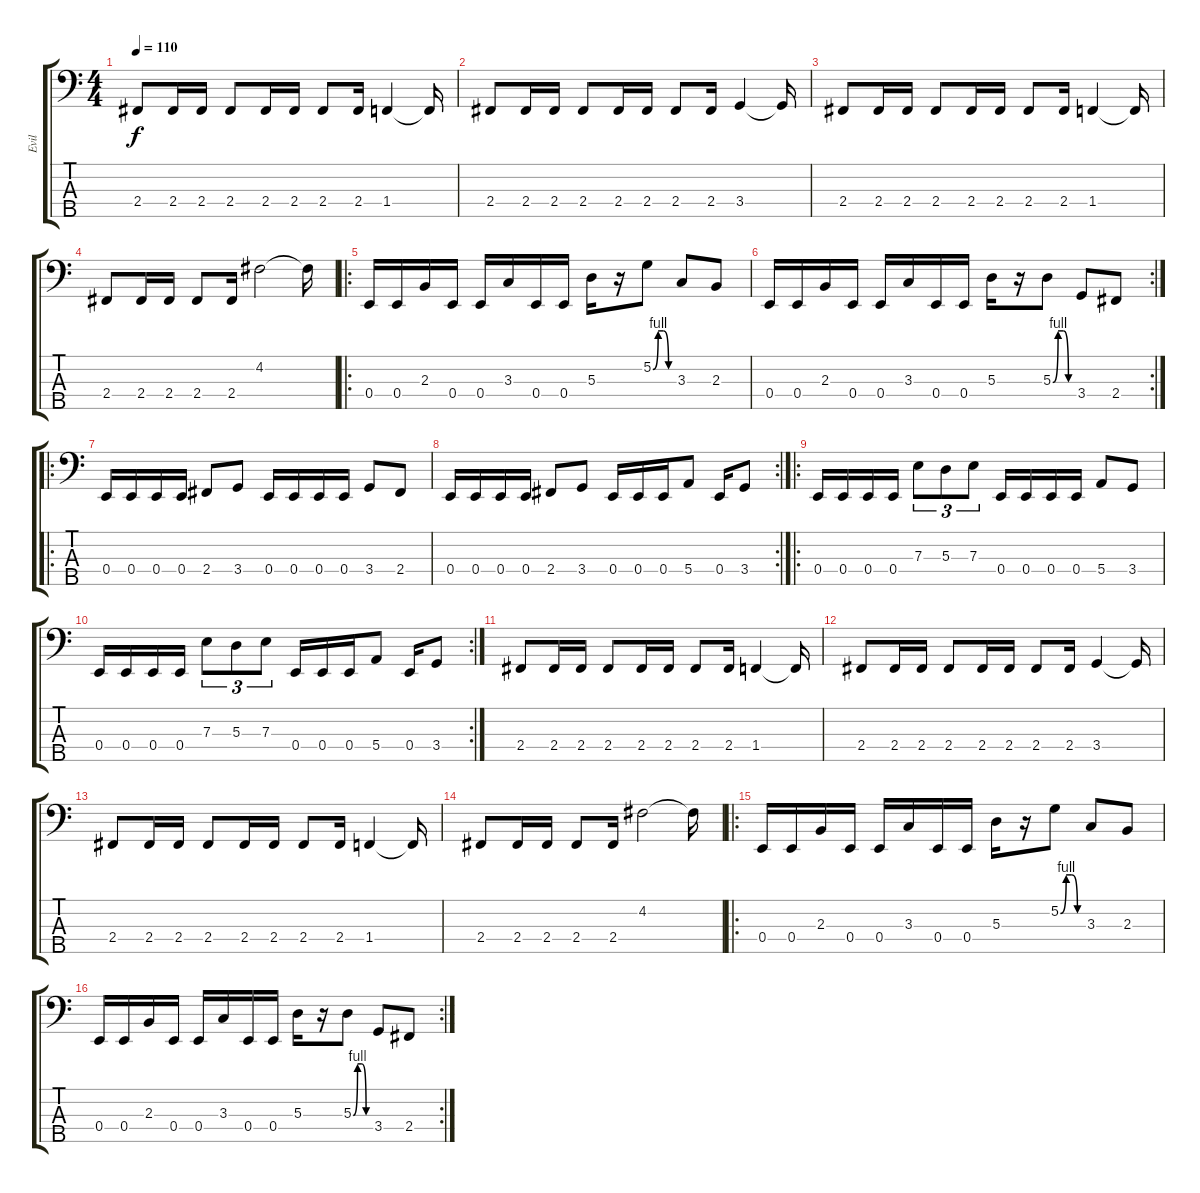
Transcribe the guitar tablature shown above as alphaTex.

\track ("Evil" "Evil") {instrument slapbass2}
\staff {score tabs}
\tuning (G2 D2 A1 E1 B0) {hide}
\ts (4 4)
\tempo 110
\clef f4
\ks c
2.4.8{dy f} 2.4.16 2.4.16 2.4.8 2.4.16 2.4.16 2.4.8 2.4.16 1.4.4 1.4{t}.16 |
2.4.8 2.4.16 2.4.16 2.4.8 2.4.16 2.4.16 2.4.8 2.4.16 3.4.4 3.4{t}.16 |
2.4.8 2.4.16 2.4.16 2.4.8 2.4.16 2.4.16 2.4.8 2.4.16 1.4.4 1.4{t}.16 |
2.4.8 2.4.16 2.4.16 2.4.8 2.4.16 4.2.2 4.2{t}.16 |
\ro
0.4.16 0.4.16 2.3.16 0.4.16 0.4.16 3.3.16 0.4.16 0.4.16 5.3.16 r.16 5.2{be (custom 0 0 15 4 30 4 45 0 60 0)}.8 3.3.8 2.3.8 |
\rc 2
0.4.16 0.4.16 2.3.16 0.4.16 0.4.16 3.3.16 0.4.16 0.4.16 5.3.16 r.16 5.3{be (custom 0 0 15 4 30 4 45 0 60 0)}.8 3.4.8 2.4.8 |
\ro
0.4.16 0.4.16 0.4.16 0.4.16 2.4.8 3.4.8 0.4.16 0.4.16 0.4.16 0.4.16 3.4.8 2.4.8 |
\rc 2
0.4.16 0.4.16 0.4.16 0.4.16 2.4.8 3.4.8 0.4.16 0.4.16 0.4.16 5.4.8 0.4.16 3.4.8 |
\ro
0.4.16 0.4.16 0.4.16 0.4.16 7.3.8{tu (3 2)} 5.3.8{tu (3 2)} 7.3.8{tu (3 2)} 0.4.16 0.4.16 0.4.16 0.4.16 5.4.8 3.4.8 |
\rc 2
0.4.16 0.4.16 0.4.16 0.4.16 7.3.8{tu (3 2)} 5.3.8{tu (3 2)} 7.3.8{tu (3 2)} 0.4.16 0.4.16 0.4.16 5.4.8 0.4.16 3.4.8 |
2.4.8 2.4.16 2.4.16 2.4.8 2.4.16 2.4.16 2.4.8 2.4.16 1.4.4 1.4{t}.16 |
2.4.8 2.4.16 2.4.16 2.4.8 2.4.16 2.4.16 2.4.8 2.4.16 3.4.4 3.4{t}.16 |
2.4.8 2.4.16 2.4.16 2.4.8 2.4.16 2.4.16 2.4.8 2.4.16 1.4.4 1.4{t}.16 |
2.4.8 2.4.16 2.4.16 2.4.8 2.4.16 4.2.2 4.2{t}.16 |
\ro
0.4.16 0.4.16 2.3.16 0.4.16 0.4.16 3.3.16 0.4.16 0.4.16 5.3.16 r.16 5.2{be (custom 0 0 15 4 30 4 45 0 60 0)}.8 3.3.8 2.3.8 |
\rc 2
0.4.16 0.4.16 2.3.16 0.4.16 0.4.16 3.3.16 0.4.16 0.4.16 5.3.16 r.16 5.3{be (custom 0 0 15 4 30 4 45 0 60 0)}.8 3.4.8 2.4.8
